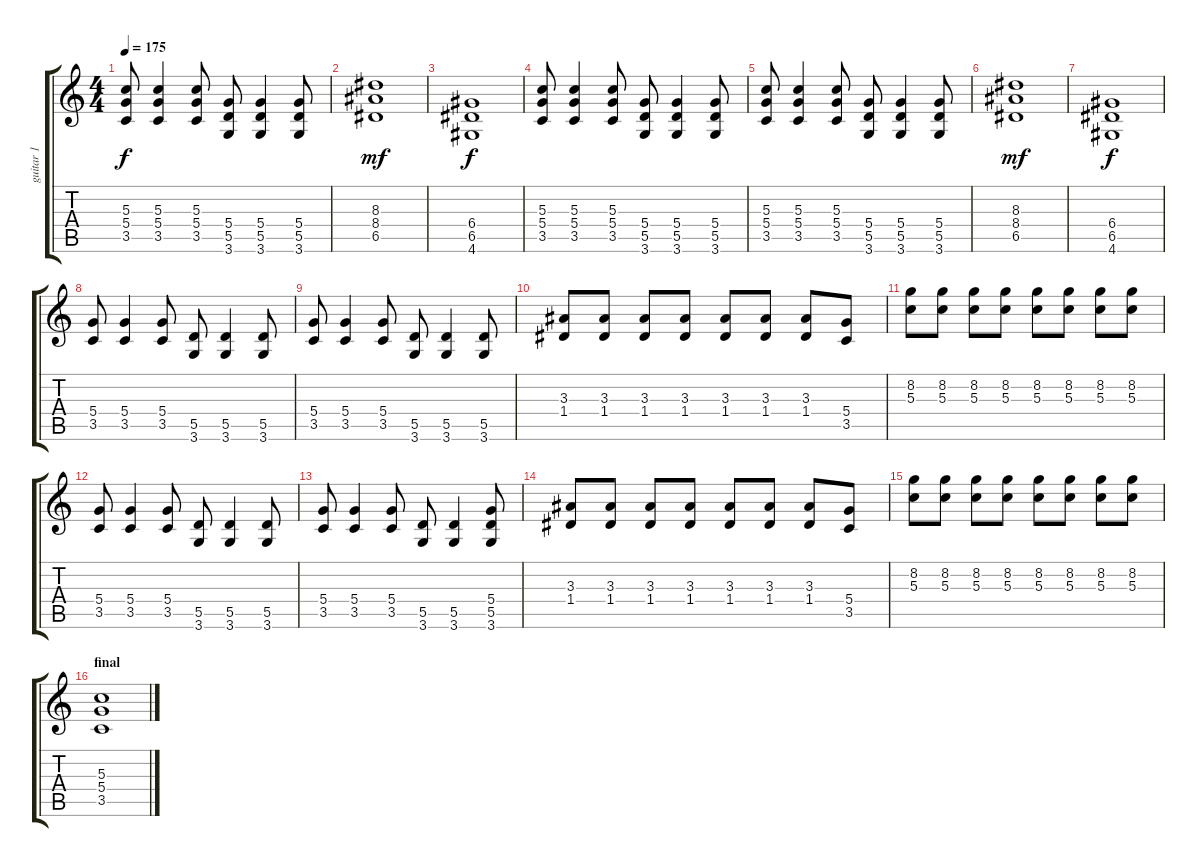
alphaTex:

\track ("guitar 1" "guitar 1") {instrument distortionguitar}
\staff {score tabs}
\tuning (E4 B3 G3 D3 A2 E2) {hide}
\ts (4 4)
\tempo 175
\clef g2
\ks c
(5.3 5.4 3.5).8{dy f} (5.3 5.4 3.5).4 (5.3 5.4 3.5).8 (5.4 5.5 3.6).8 (5.4 5.5 3.6).4 (5.4 5.5 3.6).8 |
(8.3 8.4 6.5).1{dy mf} |
(6.4 6.5 4.6).1{dy f} |
(5.3 5.4 3.5).8 (5.3 5.4 3.5).4 (5.3 5.4 3.5).8 (5.4 5.5 3.6).8 (5.4 5.5 3.6).4 (5.4 5.5 3.6).8 |
(5.3 5.4 3.5).8 (5.3 5.4 3.5).4 (5.3 5.4 3.5).8 (5.4 5.5 3.6).8 (5.4 5.5 3.6).4 (5.4 5.5 3.6).8 |
(8.3 8.4 6.5).1{dy mf} |
(6.4 6.5 4.6).1{dy f} |
(5.4 3.5).8 (5.4 3.5).4 (5.4 3.5).8 (5.5 3.6).8 (5.5 3.6).4 (5.5 3.6).8 |
(5.4 3.5).8 (5.4 3.5).4 (5.4 3.5).8 (5.5 3.6).8 (5.5 3.6).4 (5.5 3.6).8 |
(3.3 1.4).8 (3.3 1.4).8 (3.3 1.4).8 (3.3 1.4).8 (3.3 1.4).8 (3.3 1.4).8 (3.3 1.4).8 (5.4 3.5).8 |
(8.2 5.3).8 (8.2 5.3).8 (8.2 5.3).8 (8.2 5.3).8 (8.2 5.3).8 (8.2 5.3).8 (8.2 5.3).8 (8.2 5.3).8 |
(5.4 3.5).8 (5.4 3.5).4 (5.4 3.5).8 (5.5 3.6).8 (5.5 3.6).4 (5.5 3.6).8 |
(5.4 3.5).8 (5.4 3.5).4 (5.4 3.5).8 (5.5 3.6).8 (5.5 3.6).4 (5.4 5.5 3.6).8 |
(3.3 1.4).8 (3.3 1.4).8 (3.3 1.4).8 (3.3 1.4).8 (3.3 1.4).8 (3.3 1.4).8 (3.3 1.4).8 (5.4 3.5).8 |
(8.2 5.3).8 (8.2 5.3).8 (8.2 5.3).8 (8.2 5.3).8 (8.2 5.3).8 (8.2 5.3).8 (8.2 5.3).8 (8.2 5.3).8 |
\section ("" "final")
(5.3 5.4 3.5).1
